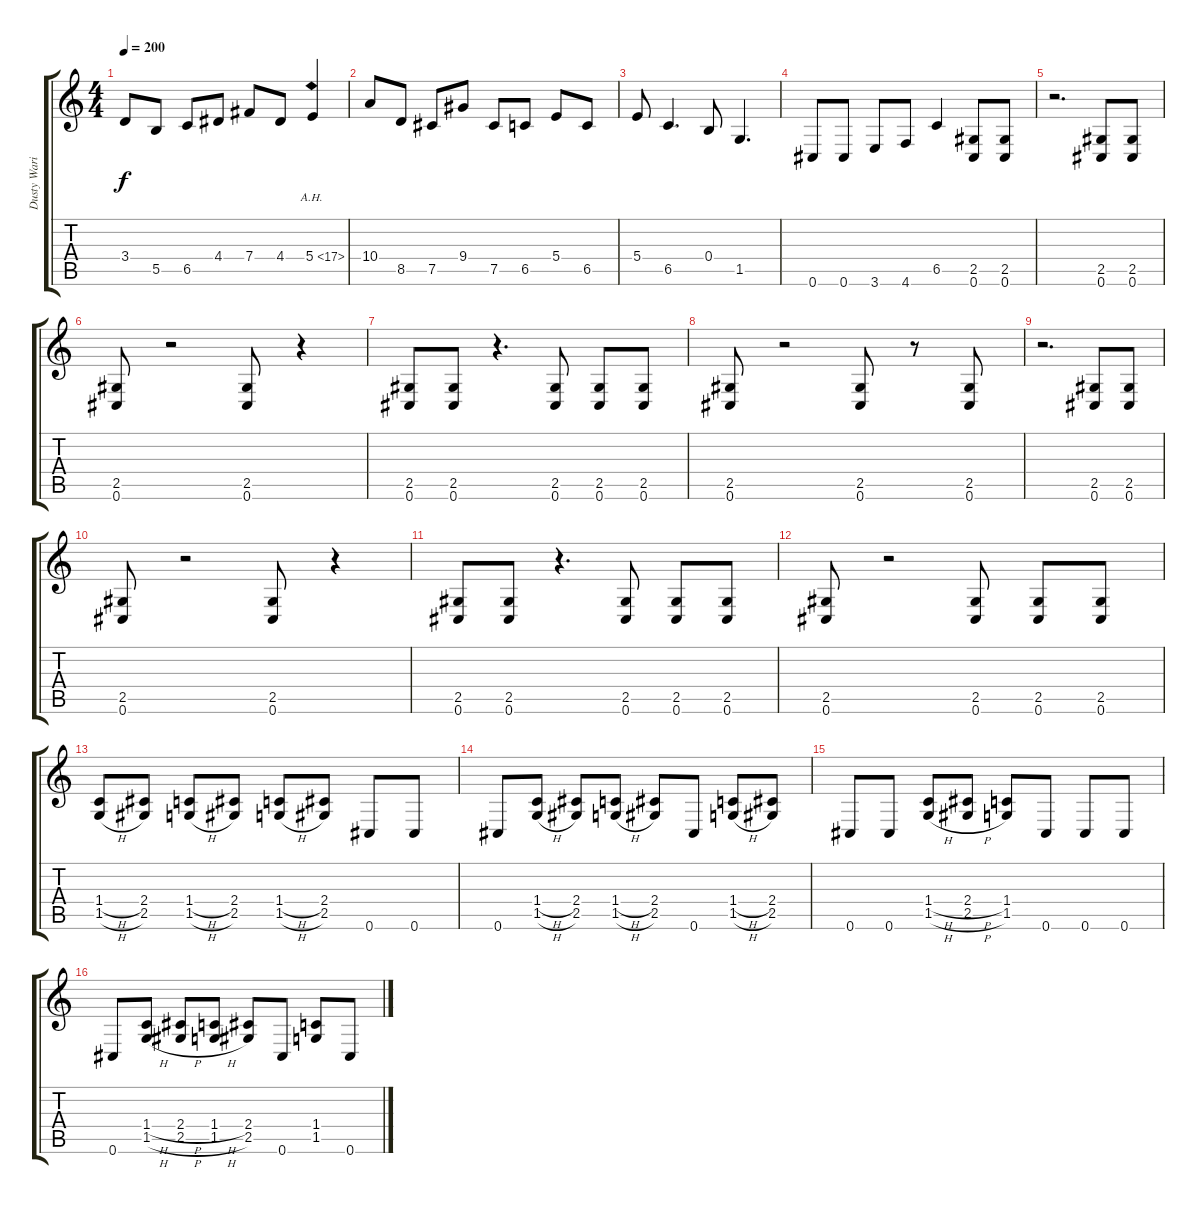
\track ("Dusty Waring" "Dusty Wari") {instrument distortionguitar}
\staff {score tabs}
\tuning (Db4 Ab3 E3 B2 Gb2 Db2) {hide}
\ts (4 4)
\tempo 200
\clef g2
\ks c
3.4.8{dy f} 5.5.8 6.5.8 4.4.8 7.4.8 4.4.8 5.4{ah 12}.4 |
10.4.8 8.5.8 7.5.8 9.4.8 7.5.8 6.5.8 5.4.8 6.5.8 |
5.4.8 6.5.4{d} 0.4.8 1.5.4{d} |
0.6.8 0.6.8 3.6.8 4.6.8 6.5.4 (2.5 0.6).8 (2.5 0.6).8 |
r.2{d} (2.5 0.6).8 (2.5 0.6).8 |
(2.5 0.6).8 r.2 (2.5 0.6).8 r.4 |
(2.5 0.6).8 (2.5 0.6).8 r.4{d} (2.5 0.6).8 (2.5 0.6).8 (2.5 0.6).8 |
(2.5 0.6).8 r.2 (2.5 0.6).8 r.8 (2.5 0.6).8 |
r.2{d} (2.5 0.6).8 (2.5 0.6).8 |
(2.5 0.6).8 r.2 (2.5 0.6).8 r.4 |
(2.5 0.6).8 (2.5 0.6).8 r.4{d} (2.5 0.6).8 (2.5 0.6).8 (2.5 0.6).8 |
(2.5 0.6).8 r.2 (2.5 0.6).8 (2.5 0.6).8 (2.5 0.6).8 |
(1.4{h} 1.5{h}).8 (2.4 2.5).8 (1.4{h} 1.5{h}).8 (2.4 2.5).8 (1.4{h} 1.5{h}).8 (2.4 2.5).8 0.6.8 0.6.8 |
0.6.8 (1.4{h} 1.5{h}).8 (2.4 2.5).8 (1.4{h} 1.5{h}).8 (2.4 2.5).8 0.6.8 (1.4{h} 1.5{h}).8 (2.4 2.5).8 |
0.6.8 0.6.8 (1.4{h} 1.5{h}).8 (2.4{h} 2.5{h}).8 (1.4 1.5).8 0.6.8 0.6.8 0.6.8 |
0.6.8 (1.4{h} 1.5{h}).8 (2.4{h} 2.5{h}).8 (1.4{h} 1.5{h}).8 (2.4 2.5).8 0.6.8 (1.4 1.5).8 0.6.8
